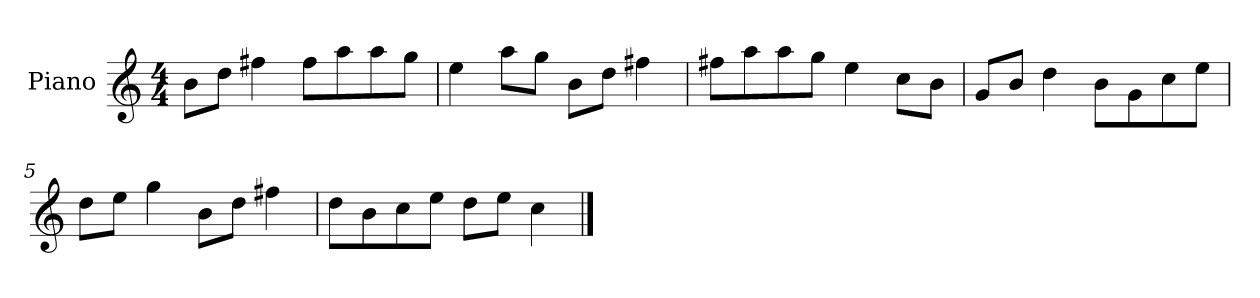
**kern
*part1
*staff1
*I"Piano
*I'P-no
*clefG2
*k[]
*M4/4
*MM90
=1
8b\L
8dd\J
4ff#X\
8ff#\L
8aa\
8aa\
8gg\J
=2
4ee\
8aa\L
8gg\J
8b\L
8dd\J
4ff#X\
=3
8ff#X\L
8aa\
8aa\
8gg\J
4ee\
8cc\L
8b\J
=4
8g/L
8b/J
4dd\
8b\L
8g\
8cc\
8ee\J
=5
8dd\L
8ee\J
4gg\
8b\L
8dd\J
4ff#X\
!!LO:LB:g=z
=6
8dd\L
8b\
8cc\
8ee\J
8dd\L
8ee\J
4cc\
==
*-
